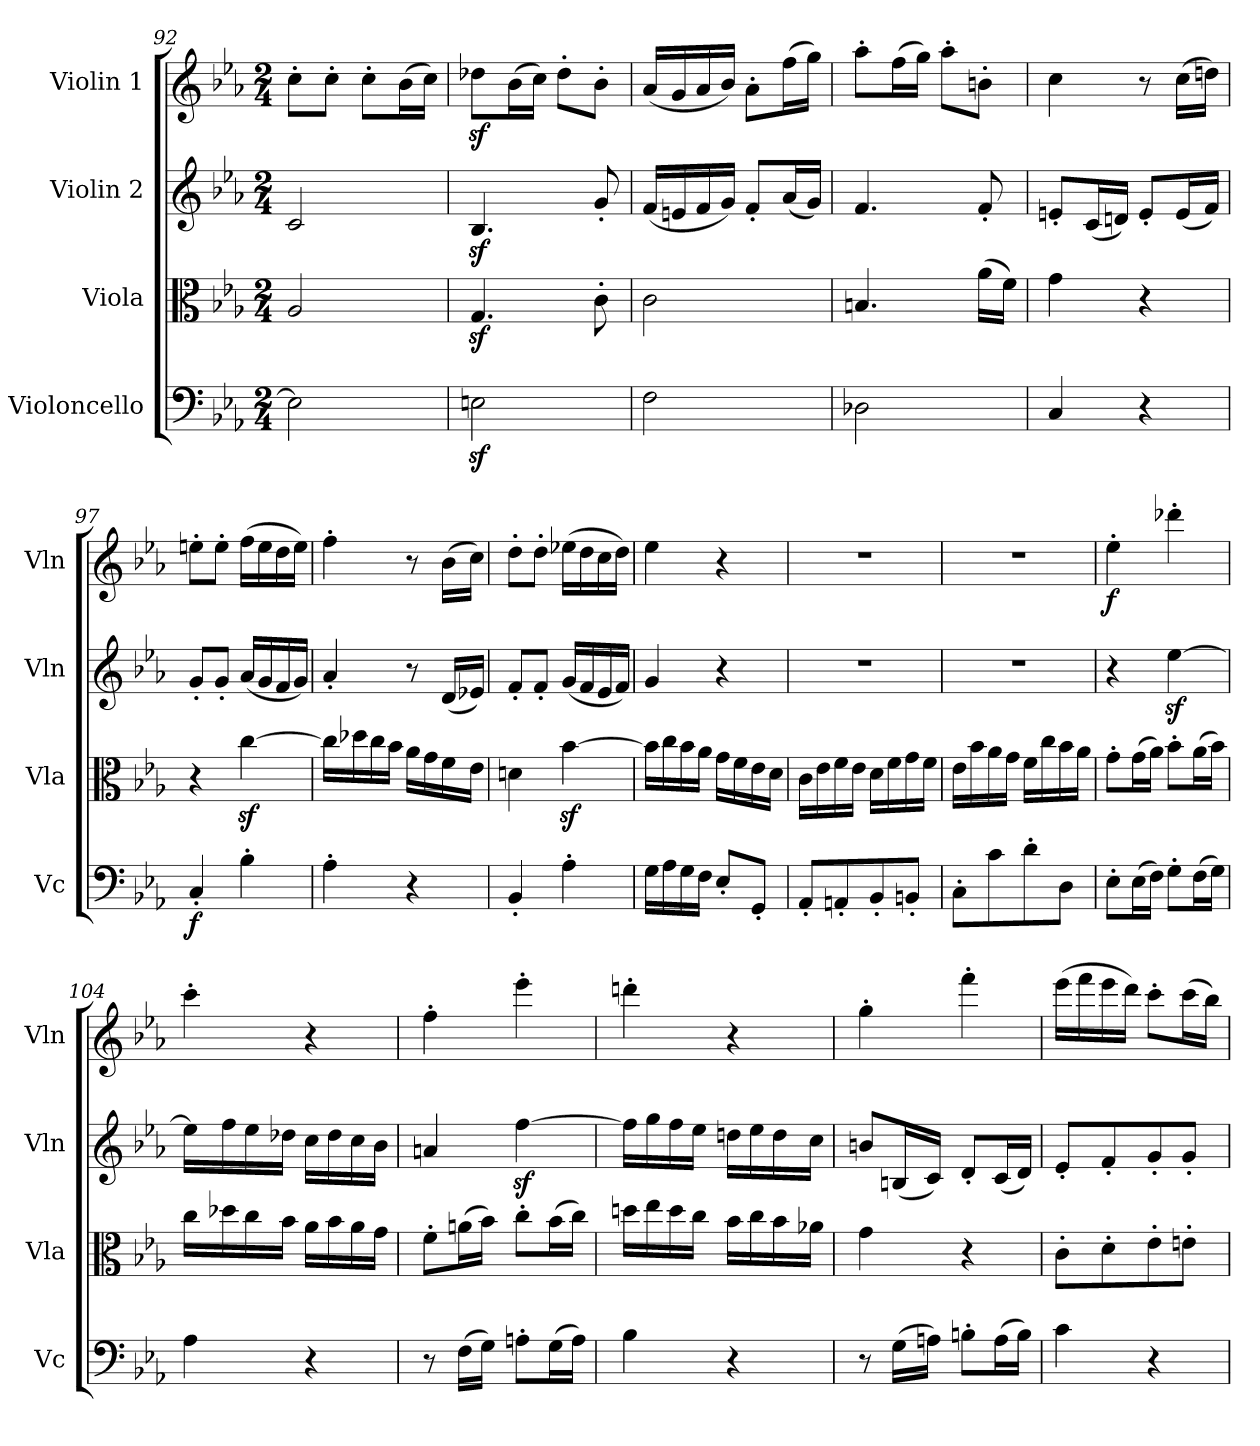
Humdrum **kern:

**kern	**dynam	**kern	**kern	**kern	**dynam
*part4	*part4	*part3	*part2	*part1	*part1
*staff4	*staff4	*staff3	*staff2	*staff1	*staff1
*I"Violoncello	*	*I"Viola	*I"Violin 2	*I"Violin 1	*
*I'Vc	*	*I'Vla	*I'Vln	*I'Vln	*
*clefF4	*	*clefC3	*clefG2	*clefG2	*
*k[b-e-a-]	*	*k[b-e-a-]	*k[b-e-a-]	*k[b-e-a-]	*
*M2/4	*	*M2/4	*M2/4	*M2/4	*
=92	=92	=92	=92	=92	=92
2E-\]	.	2A-/	2c/	8cc'\L	.
.	.	.	.	8cc'\J	.
.	.	.	.	8cc'\L	.
.	.	.	.	(>16b-\L	.
.	.	.	.	16cc\JJ)	.
=93	=93	=93	=93	=93	=93
2Enz<\	.	4.Gz</	4.B-z</	8dd-Xz<\L	.
.	.	.	.	(>16b-\L	.
.	.	.	.	16cc\JJ)	.
.	.	.	.	8dd-'\L	.
.	.	8c'\	8g'/	8b-'\J	.
=94	=94	=94	=94	=94	=94
2F\	.	2c\	(<16f/LL	(<16a-/LL	.
.	.	.	16en/	16g/	.
.	.	.	16f/	16a-/	.
.	.	.	16g/JJ)	16b-/JJ)	.
.	.	.	8f'/L	8a-'\L	.
.	.	.	(<16a-/L	(>16ff\L	.
.	.	.	16g/JJ)	16gg\JJ)	.
=95	=95	=95	=95	=95	=95
2D-X\	.	4.Bn/	4.f/	8aa-'\L	.
.	.	.	.	(>16ff\L	.
.	.	.	.	16gg\JJ)	.
.	.	.	.	8aa-'\L	.
.	.	(>16a-\LL	8f'/	8bn'\J	.
.	.	16f\JJ)	.	.	.
!!LO:LB:g=z
=96	=96	=96	=96	=96	=96
4C/	.	4g\	8en'/L	4cc\	.
.	.	.	(<16c/L	.	.
.	.	.	16dn/JJ)	.	.
4r	.	4r	8e'/L	8r	.
.	.	.	(<16e/L	(>16cc\LL	.
.	.	.	16f/JJ)	16ddn\JJ)	.
=97	=97	=97	=97	=97	=97
!	!LO:DY:b	!	!	!	!
4C'/	f	4r	8g'/L	8een'\L	.
.	.	.	8g'/J	8ee'\J	.
4B-'\	.	[4ccz<\	(<16a-/LL	(>16ff\LL	.
.	.	.	16g/	16ee\	.
.	.	.	16f/	16dd\	.
.	.	.	16g/JJ)	16ee\JJ)	.
=98	=98	=98	=98	=98	=98
4A-'\	.	16cc\LL]	4a-'/	4ff'\	.
.	.	16dd-X\	.	.	.
.	.	16cc\	.	.	.
.	.	16b-\JJ	.	.	.
4r	.	16a-\LL	8r	8r	.
.	.	16g\	.	.	.
.	.	16f\	(<16d/LL	(>16b-\LL	.
.	.	16e-\JJ	16e-X/JJ)	16cc\JJ)	.
=99	=99	=99	=99	=99	=99
4BB-'/	.	4dn\	8f'/L	8dd'\L	.
.	.	.	8f'/J	8dd'\J	.
4A-'\	.	[4b-z<\	(<16g/LL	(>16ee-X\LL	.
.	.	.	16f/	16dd\	.
.	.	.	16e-/	16cc\	.
.	.	.	16f/JJ)	16dd\JJ)	.
=100	=100	=100	=100	=100	=100
16G\LL	.	16b-\LL]	4g/	4ee-\	.
16A-\	.	16cc\	.	.	.
16G\	.	16b-\	.	.	.
16F\JJ	.	16a-\JJ	.	.	.
8E-'/L	.	16g\LL	4r	4r	.
.	.	16f\	.	.	.
8GG'/J	.	16e-\	.	.	.
.	.	16d\JJ	.	.	.
=101	=101	=101	=101	=101	=101
8AA-'/L	.	16c\LL	2r	2r	.
.	.	16e-\	.	.	.
8AAn'/	.	16f\	.	.	.
.	.	16e-\JJ	.	.	.
8BB-'/	.	16d\LL	.	.	.
.	.	16f\	.	.	.
8BBn'/J	.	16g\	.	.	.
.	.	16f\JJ	.	.	.
!!LO:LB:g=z
=102	=102	=102	=102	=102	=102
8C'\L	.	16e-\LL	2r	2r	.
.	.	16b-\	.	.	.
8c\	.	16a-\	.	.	.
.	.	16g\JJ	.	.	.
8d'\	.	16f\LL	.	.	.
.	.	16cc\	.	.	.
8D\J	.	16b-\	.	.	.
.	.	16a-\JJ	.	.	.
=103	=103	=103	=103	=103	=103
!	!	!	!	!	!LO:DY:b
8E-'\L	.	8g'\L	4r	4ee-'\	f
(>16E-\L	.	(>16g\L	.	.	.
16F\JJ)	.	16a-\JJ)	.	.	.
8G'\L	.	8b-'\L	[4ee-z<\	4ddd-X'\	.
(>16F\L	.	(>16a-\L	.	.	.
16G\JJ)	.	16b-\JJ)	.	.	.
=104	=104	=104	=104	=104	=104
4A-\	.	16cc\LL	16ee-\LL]	4ccc'\	.
.	.	16dd-X\	16ff\	.	.
.	.	16cc\	16ee-\	.	.
.	.	16b-\JJ	16dd-X\JJ	.	.
4r	.	16a-\LL	16cc\LL	4r	.
.	.	16b-\	16dd-\	.	.
.	.	16a-\	16cc\	.	.
.	.	16g\JJ	16b-\JJ	.	.
=105	=105	=105	=105	=105	=105
8r	.	8f'\L	4an/	4ff'\	.
(>16F\LL	.	(>16an\L	.	.	.
16G\JJ)	.	16b-\JJ)	.	.	.
8An'\L	.	8cc'\L	[4ffz<\	4eee-'\	.
(>16G\L	.	(>16b-\L	.	.	.
16A\JJ)	.	16cc\JJ)	.	.	.
=106	=106	=106	=106	=106	=106
4B-\	.	16ddn\LL	16ff\LL]	4dddn'\	.
.	.	16ee-\	16gg\	.	.
.	.	16dd\	16ff\	.	.
.	.	16cc\JJ	16ee-\JJ	.	.
4r	.	16b-\LL	16ddn\LL	4r	.
.	.	16cc\	16ee-\	.	.
.	.	16b-\	16dd\	.	.
.	.	16a-X\JJ	16cc\JJ	.	.
=107	=107	=107	=107	=107	=107
8r	.	4g\	8bn/L	4gg'\	.
(>16G\LL	.	.	(<16Bn/L	.	.
16An\JJ)	.	.	16c/JJ)	.	.
8Bn'\L	.	4r	8d'/L	4fff'\	.
(>16A\L	.	.	(<16c/L	.	.
16B\JJ)	.	.	16d/JJ)	.	.
!!LO:PB:g=z
=108	=108	=108	=108	=108	=108
4c\	.	8c'\L	8e-'/L	(>16eee-\LL	.
.	.	.	.	16fff\	.
.	.	8d'\	8f'/	16eee-\	.
.	.	.	.	16ddd\JJ)	.
4r	.	8e-'\	8g'/	8ccc'\L	.
.	.	8en'\J	8g'/J	(>16ccc\L	.
.	.	.	.	16bb-\JJ)	.
=	=	=	=	=	=
*-	*-	*-	*-	*-	*-
